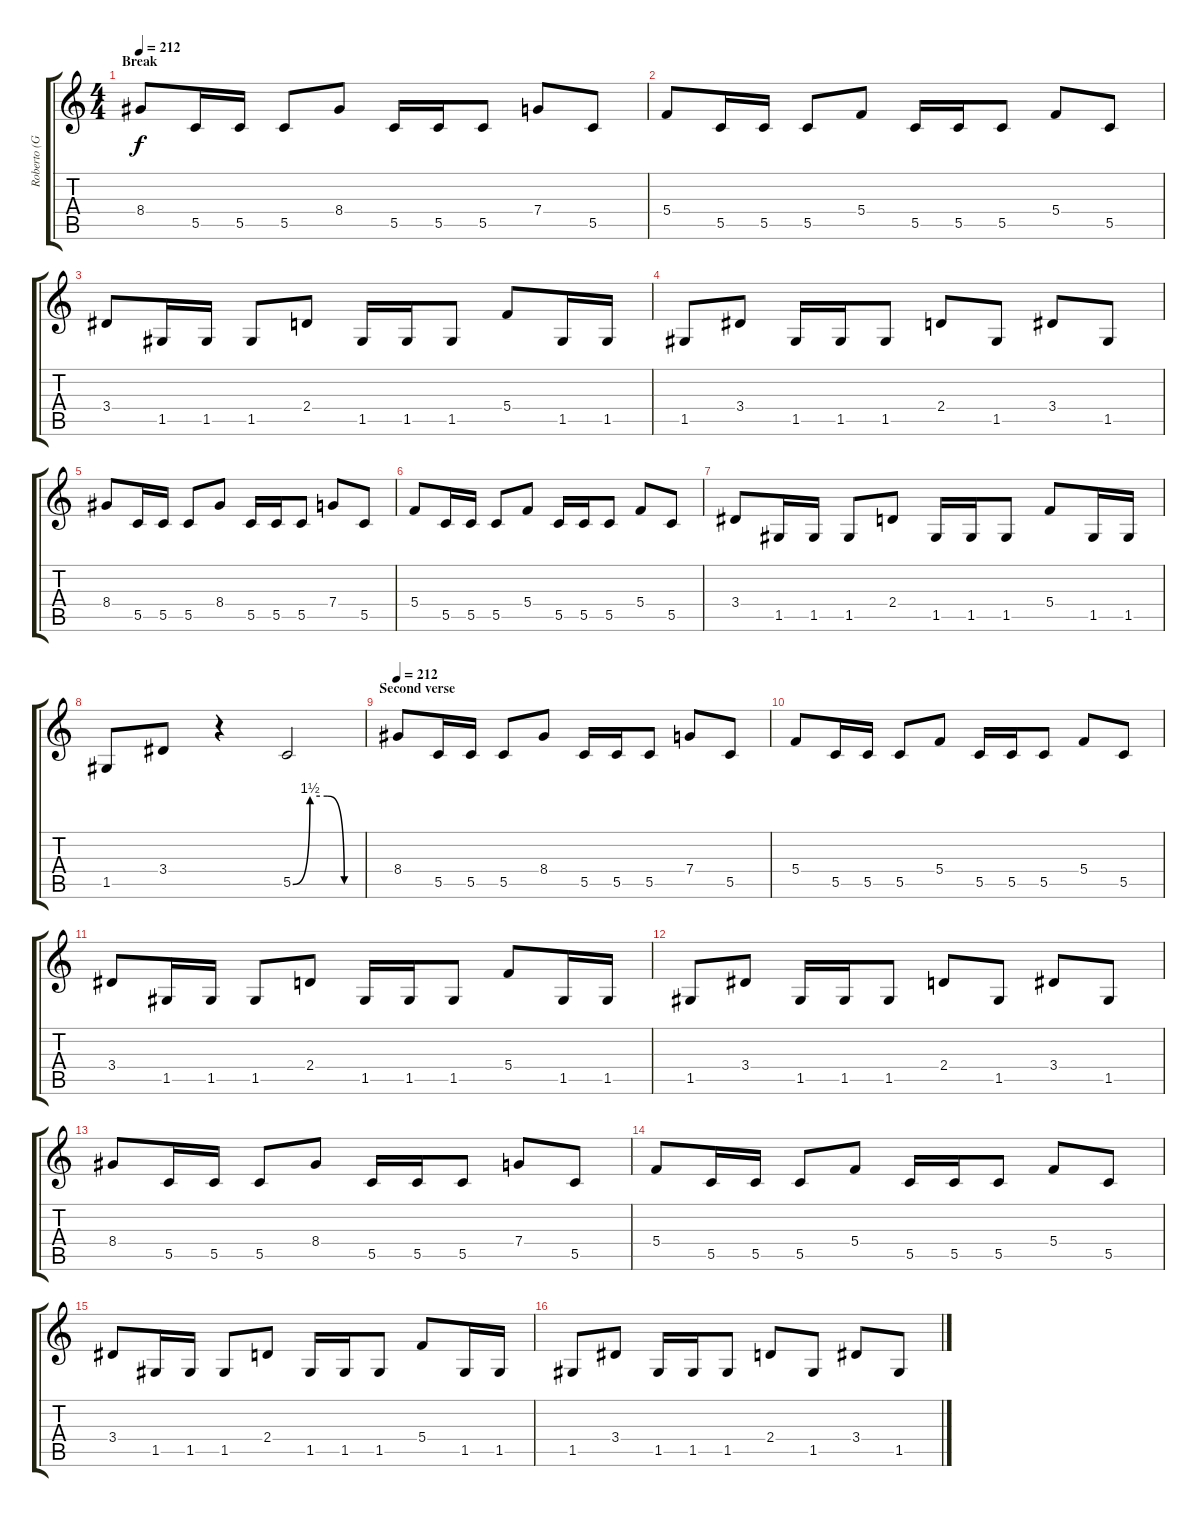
\track ("Roberto (Guitar)" "Roberto (G") {instrument overdrivenguitar}
\staff {score tabs}
\tuning (D4 A3 F3 C3 G2 D2) {hide}
\ts (4 4)
\section ("" "Break")
\tempo 212
\clef g2
\ks c
8.4.8{dy f} 5.5.16 5.5.16 5.5.8 8.4.8 5.5.16 5.5.16 5.5.8 7.4.8 5.5.8 |
5.4.8 5.5.16 5.5.16 5.5.8 5.4.8 5.5.16 5.5.16 5.5.8 5.4.8 5.5.8 |
3.4.8 1.5.16 1.5.16 1.5.8 2.4.8 1.5.16 1.5.16 1.5.8 5.4.8 1.5.16 1.5.16 |
1.5.8 3.4.8 1.5.16 1.5.16 1.5.8 2.4.8 1.5.8 3.4.8 1.5.8 |
8.4.8 5.5.16 5.5.16 5.5.8 8.4.8 5.5.16 5.5.16 5.5.8 7.4.8 5.5.8 |
5.4.8 5.5.16 5.5.16 5.5.8 5.4.8 5.5.16 5.5.16 5.5.8 5.4.8 5.5.8 |
3.4.8 1.5.16 1.5.16 1.5.8 2.4.8 1.5.16 1.5.16 1.5.8 5.4.8 1.5.16 1.5.16 |
1.5.8 3.4.8 r.4 5.5{be (custom 0 0 15 6 30 6 45 0 60 0)}.2 |
\section ("" "Second verse")
\tempo 212
8.4.8 5.5.16 5.5.16 5.5.8 8.4.8 5.5.16 5.5.16 5.5.8 7.4.8 5.5.8 |
5.4.8 5.5.16 5.5.16 5.5.8 5.4.8 5.5.16 5.5.16 5.5.8 5.4.8 5.5.8 |
3.4.8 1.5.16 1.5.16 1.5.8 2.4.8 1.5.16 1.5.16 1.5.8 5.4.8 1.5.16 1.5.16 |
1.5.8 3.4.8 1.5.16 1.5.16 1.5.8 2.4.8 1.5.8 3.4.8 1.5.8 |
8.4.8 5.5.16 5.5.16 5.5.8 8.4.8 5.5.16 5.5.16 5.5.8 7.4.8 5.5.8 |
5.4.8 5.5.16 5.5.16 5.5.8 5.4.8 5.5.16 5.5.16 5.5.8 5.4.8 5.5.8 |
3.4.8 1.5.16 1.5.16 1.5.8 2.4.8 1.5.16 1.5.16 1.5.8 5.4.8 1.5.16 1.5.16 |
1.5.8 3.4.8 1.5.16 1.5.16 1.5.8 2.4.8 1.5.8 3.4.8 1.5.8
